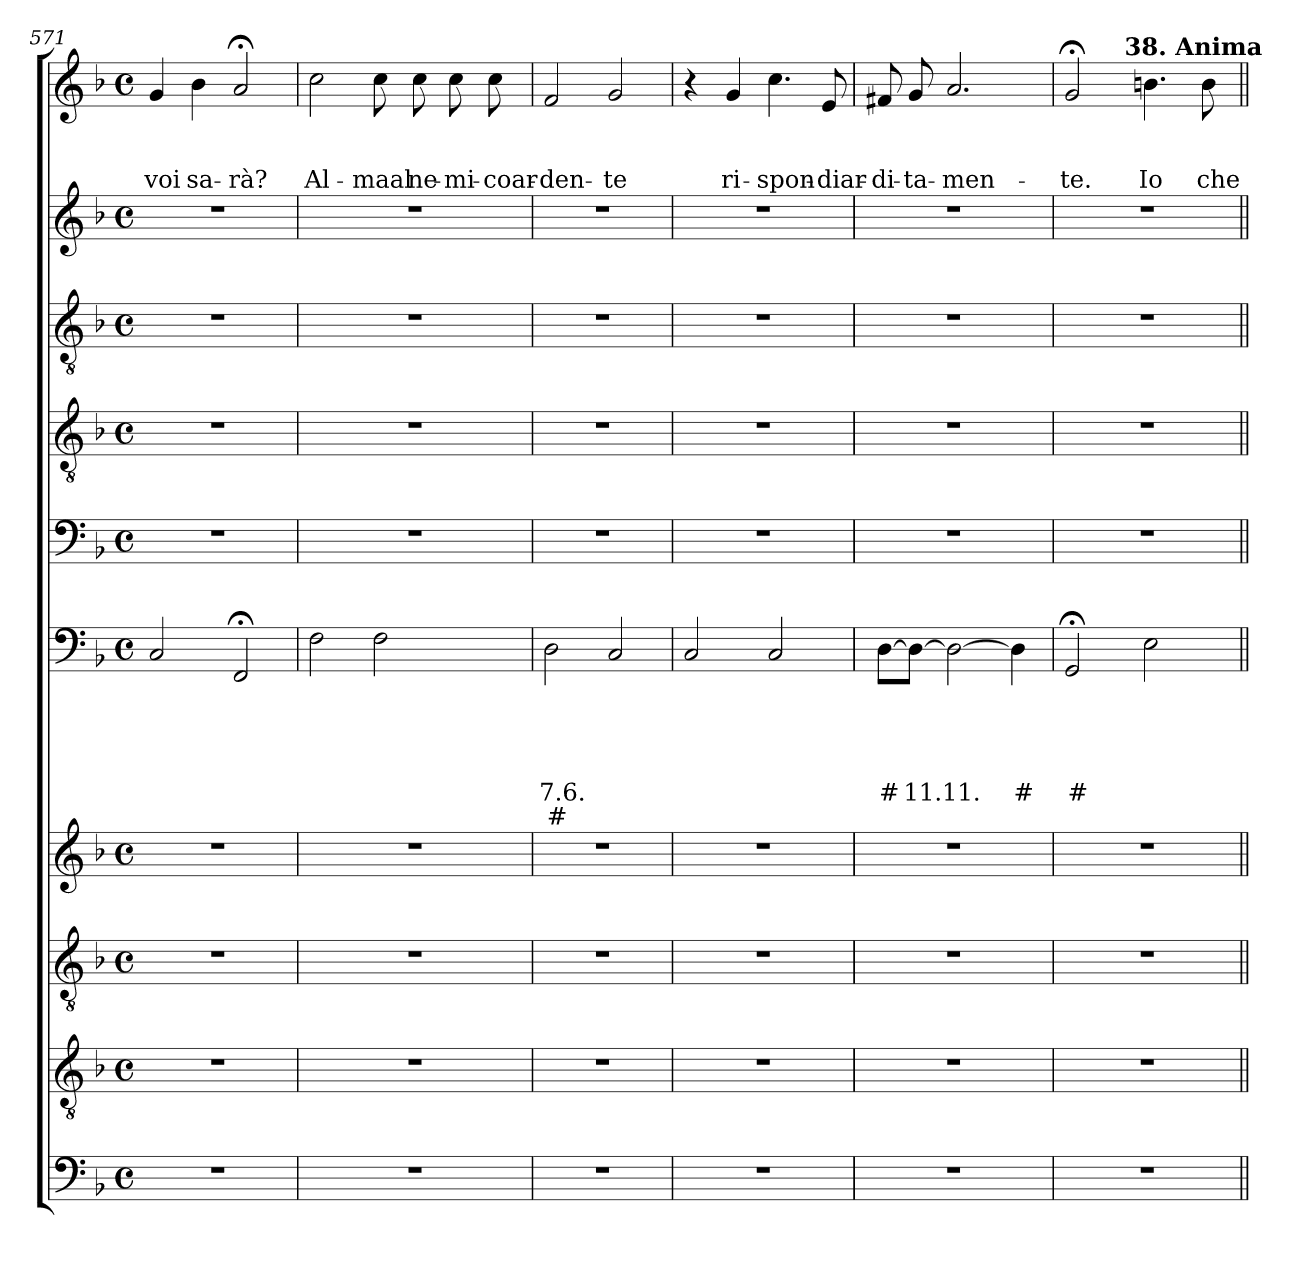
**kern	**kern	**kern	**kern	**kern	**text	**text	**text	**text	**text	**text	**kern	**kern	**kern	**kern	**kern	**text	**text	**text
*part10	*part9	*part8	*part7	*part6	*part6	*part6	*part6	*part6	*part6	*part6	*part5	*part4	*part3	*part2	*part1	*part1	*part1	*part1
*staff10	*staff9	*staff8	*staff7	*staff6	*staff6	*staff6	*staff6	*staff6	*staff6	*staff6	*staff5	*staff4	*staff3	*staff2	*staff1	*staff1	*staff1	*staff1
*clefF4	*clefGv2	*clefGv2	*clefG2	*clefF4	*	*	*	*	*	*	*clefF4	*clefGv2	*clefGv2	*clefG2	*clefG2	*	*	*
*k[b-]	*k[b-]	*k[b-]	*k[b-]	*k[b-]	*	*	*	*	*	*	*k[b-]	*k[b-]	*k[b-]	*k[b-]	*k[b-]	*	*	*
*F:	*F:	*F:	*F:	*F:	*	*	*	*	*	*	*F:	*F:	*F:	*F:	*F:	*	*	*
*M4/4	*M4/4	*M4/4	*M4/4	*M4/4	*	*	*	*	*	*	*M4/4	*M4/4	*M4/4	*M4/4	*M4/4	*	*	*
*met(c)	*met(c)	*met(c)	*met(c)	*met(c)	*	*	*	*	*	*	*met(c)	*met(c)	*met(c)	*met(c)	*met(c)	*	*	*
=571	=571	=571	=571	=571	=571	=571	=571	=571	=571	=571	=571	=571	=571	=571	=571	=571	=571	=571
1r	1r	1r	1r	2C/	.	.	.	.	.	.	1r	1r	1r	1r	4g/	.	.	voi
.	.	.	.	.	.	.	.	.	.	.	.	.	.	.	4b-\	.	.	sa-
.	.	.	.	2FF;</	.	.	.	.	.	.	.	.	.	.	2a;</	.	.	-rà?
!!LO:LB:g=z
=572	=572	=572	=572	=572	=572	=572	=572	=572	=572	=572	=572	=572	=572	=572	=572	=572	=572	=572
1r	1r	1r	1r	2F\	.	.	.	.	.	.	1r	1r	1r	1r	2cc\	.	.	Al-
.	.	.	.	2F\	.	.	.	.	.	.	.	.	.	.	8cc\	.	.	-maal
.	.	.	.	.	.	.	.	.	.	.	.	.	.	.	8cc\	.	.	ne-
.	.	.	.	.	.	.	.	.	.	.	.	.	.	.	8cc\	.	.	-mi-
.	.	.	.	.	.	.	.	.	.	.	.	.	.	.	8cc\	.	.	-coar-
=573	=573	=573	=573	=573	=573	=573	=573	=573	=573	=573	=573	=573	=573	=573	=573	=573	=573	=573
1r	1r	1r	1r	2D\	.	.	.	.	7.6.	#	1r	1r	1r	1r	2f/	.	.	-den-
.	.	.	.	2C/	.	.	.	.	.	.	.	.	.	.	2g/	.	.	-te
=574	=574	=574	=574	=574	=574	=574	=574	=574	=574	=574	=574	=574	=574	=574	=574	=574	=574	=574
1r	1r	1r	1r	2C/	.	.	.	.	.	.	1r	1r	1r	1r	4r	.	.	.
.	.	.	.	.	.	.	.	.	.	.	.	.	.	.	4g/	.	.	ri-
.	.	.	.	2C/	.	.	.	.	.	.	.	.	.	.	4.cc\	.	.	-spon-
.	.	.	.	.	.	.	.	.	.	.	.	.	.	.	8e/	.	.	-diar-
=575	=575	=575	=575	=575	=575	=575	=575	=575	=575	=575	=575	=575	=575	=575	=575	=575	=575	=575
1r	1r	1r	1r	[8D\L	.	.	.	.	#	.	1r	1r	1r	1r	8f#X/	.	.	-di-
.	.	.	.	8D\J_	.	.	.	.	11.	.	.	.	.	.	8g/	.	.	-ta-
.	.	.	.	2D\_	.	.	.	.	11.	.	.	.	.	.	2.a/	.	.	-men-
.	.	.	.	4D\]	.	.	.	.	#	.	.	.	.	.	.	.	.	.
=576	=576	=576	=576	=576	=576	=576	=576	=576	=576	=576	=576	=576	=576	=576	=576	=576	=576	=576
*	*	*	*	*	*	*	*	*	*	*	*	*	*	*	*^	*	*	*
1r	1r	1r	1r	2GG;</	.	.	.	.	#	.	1r	1r	1r	1r	2g;</	4..ryy	.	.	-te.
!	!	!	!	!	!	!	!	!	!	!	!	!	!	!	!	!LO:TX:a:B:t=38. Anima	!	!	!
.	.	.	.	.	.	.	.	.	.	.	.	.	.	.	.	2ryy	.	.	.
.	.	.	.	2E\	.	.	.	.	.	.	.	.	.	.	4.bn\	.	.	.	Io
.	.	.	.	.	.	.	.	.	.	.	.	.	.	.	8b\	.	.	.	che
.	.	.	.	.	.	.	.	.	.	.	.	.	.	.	.	16ryy	.	.	.
*	*	*	*	*	*	*	*	*	*	*	*	*	*	*	*v	*v	*	*	*
=||	=||	=||	=||	=||	=||	=||	=||	=||	=||	=||	=||	=||	=||	=||	=||	=||	=||	=||
*-	*-	*-	*-	*-	*-	*-	*-	*-	*-	*-	*-	*-	*-	*-	*-	*-	*-	*-
